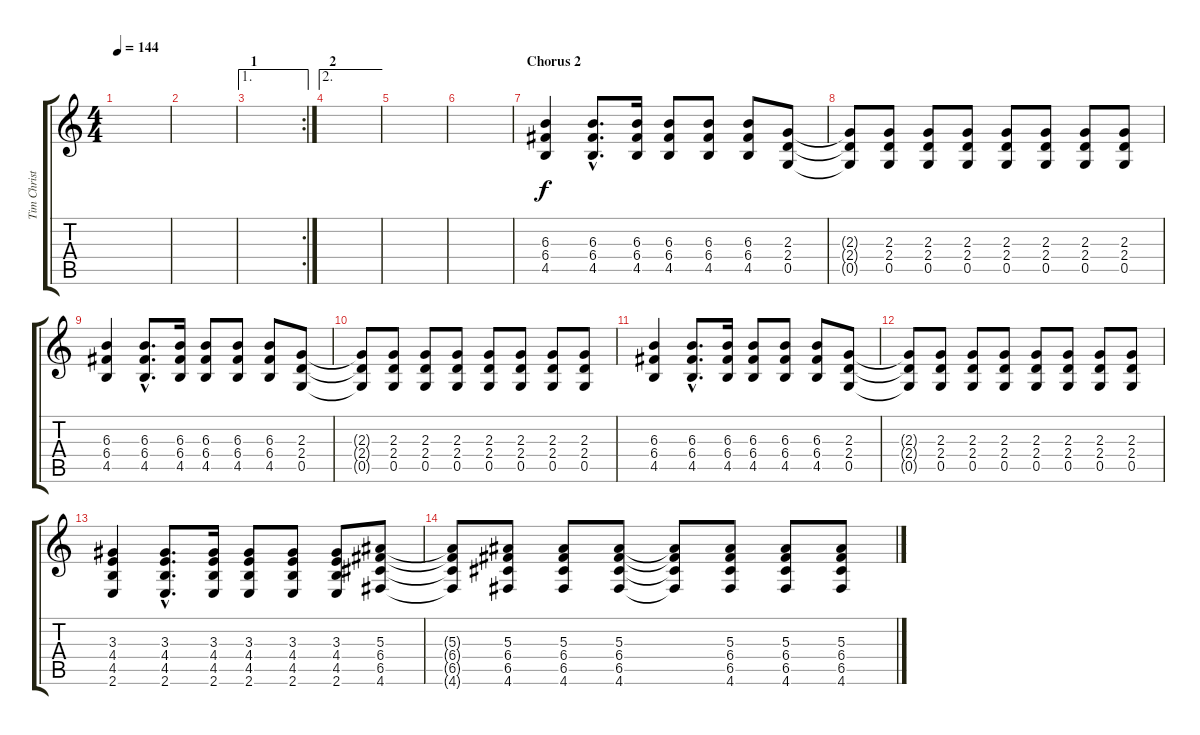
\track ("Tim Christensen 3" "Tim Christ") {instrument distortionguitar}
\staff {score tabs}
\tuning (D4 A3 F3 C3 G2 D2) {hide}
\ts (4 4)
\tempo 144
\clef g2
\ks c
|
|
\ae 1
\rc 2
\section ("" "1")
|
\ae 2
\section ("" "2")
|
|
|
\section ("" "Chorus 2")
(6.3 6.4 4.5).4 (6.3{hac} 6.4{hac} 4.5{hac}).8{d} (6.3 6.4 4.5).16 (6.3 6.4 4.5).8 (6.3 6.4 4.5).8 (6.3 6.4 4.5).8 (2.3 2.4 0.5).8 |
(2.3{t} 2.4{t} 0.5{t}).8 (2.3 2.4 0.5).8 (2.3 2.4 0.5).8 (2.3 2.4 0.5).8 (2.3 2.4 0.5).8 (2.3 2.4 0.5).8 (2.3 2.4 0.5).8 (2.3 2.4 0.5).8 |
(6.3 6.4 4.5).4 (6.3{hac} 6.4{hac} 4.5{hac}).8{d} (6.3 6.4 4.5).16 (6.3 6.4 4.5).8 (6.3 6.4 4.5).8 (6.3 6.4 4.5).8 (2.3 2.4 0.5).8 |
(2.3{t} 2.4{t} 0.5{t}).8 (2.3 2.4 0.5).8 (2.3 2.4 0.5).8 (2.3 2.4 0.5).8 (2.3 2.4 0.5).8 (2.3 2.4 0.5).8 (2.3 2.4 0.5).8 (2.3 2.4 0.5).8 |
(6.3 6.4 4.5).4 (6.3{hac} 6.4{hac} 4.5{hac}).8{d} (6.3 6.4 4.5).16 (6.3 6.4 4.5).8 (6.3 6.4 4.5).8 (6.3 6.4 4.5).8 (2.3 2.4 0.5).8 |
(2.3{t} 2.4{t} 0.5{t}).8 (2.3 2.4 0.5).8 (2.3 2.4 0.5).8 (2.3 2.4 0.5).8 (2.3 2.4 0.5).8 (2.3 2.4 0.5).8 (2.3 2.4 0.5).8 (2.3 2.4 0.5).8 |
(3.3 4.4 4.5 2.6).4 (3.3{hac} 4.4{hac} 4.5{hac} 2.6{hac}).8{d} (3.3 4.4 4.5 2.6).16 (3.3 4.4 4.5 2.6).8 (3.3 4.4 4.5 2.6).8 (3.3 4.4 4.5 2.6).8 (5.3 6.4 6.5 4.6).8 |
(5.3{t} 6.4{t} 6.5{t} 4.6{t}).8 (5.3 6.4 6.5 4.6).8 (5.3 6.4 6.5 4.6).8 (5.3 6.4 6.5 4.6).8 (5.3{t} 6.4{t} 6.5{t} 4.6{t}).8 (5.3 6.4 6.5 4.6).8 (5.3 6.4 6.5 4.6).8 (5.3 6.4 6.5 4.6).8
